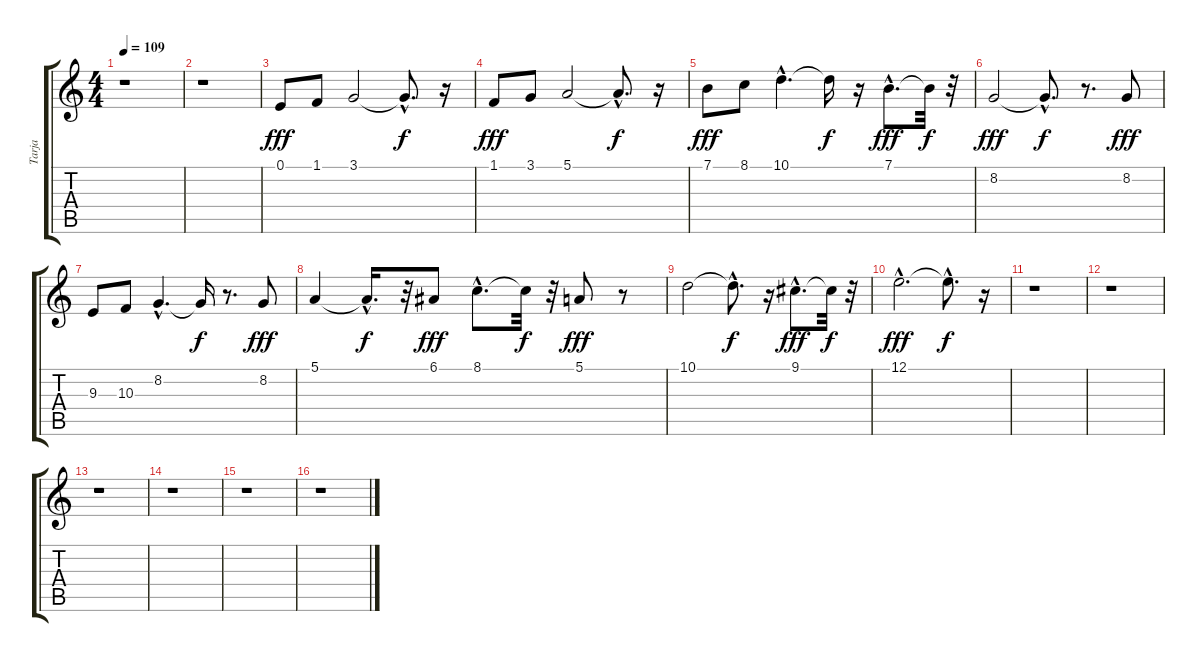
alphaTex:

\track ("Tarja" "Tarja") {instrument choiraahs}
\staff {score tabs}
\tuning (E4 B3 G3 D3 A2 E2) {hide}
\ts (4 4)
\tempo 109
\clef g2
\ks c
r.1{dy f} |
r.1 |
0.1.8{dy fff} 1.1.8 3.1.2 3.1{hac t}.8{d dy f} r.16 |
1.1.8{dy fff} 3.1.8 5.1.2 5.1{hac t}.8{d dy f} r.16 |
7.1.8{dy fff} 8.1.8 10.1{hac}.4{d} 10.1{t}.16{dy f} r.16 7.1{hac}.8{d dy fff} 7.1{t}.32{dy f} r.32 |
8.2.2{dy fff} 8.2{hac t}.8{d dy f} r.8{d} 8.2.8{dy fff} |
9.3.8 10.3.8 8.2{hac}.4{d} 8.2{t}.16{dy f} r.8{d} 8.2.8{dy fff} |
5.1.4 5.1{hac t}.16{d dy f} r.32 6.1.8{dy fff} 8.1{hac}.8{d} 8.1{t}.32{dy f} r.32 5.1.8{dy fff} r.8 |
10.1.2 10.1{hac t}.8{d dy f} r.16 9.1{hac}.8{d dy fff} 9.1{t}.32{dy f} r.32 |
12.1{hac}.2{d dy fff} 12.1{hac t}.8{d dy f} r.16 |
r.1 |
r.1 |
r.1 |
r.1 |
r.1 |
r.1
